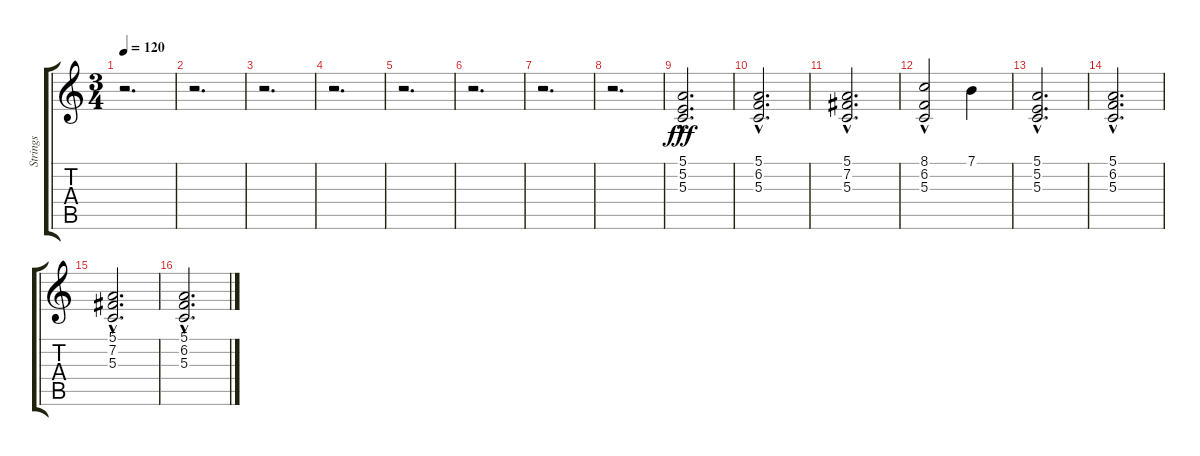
\track ("Strings" "Strings") {instrument stringensemble2}
\staff {score tabs}
\tuning (E4 B3 G3 D3 A2 E2) {hide}
\ts (3 4)
\tempo 120
\clef g2
\ks c
r.2{d dy fff instrument stringensemble2} |
r.2{d} |
r.2{d} |
r.2{d} |
r.2{d} |
r.2{d} |
r.2{d} |
r.2{d} |
(5.1{hac} 5.2{hac} 5.3{hac}).2{d} |
(5.1{hac} 6.2{hac} 5.3{hac}).2{d} |
(5.1{hac} 7.2{hac} 5.3{hac}).2{d} |
(8.1 6.2{hac} 5.3{hac}).2 7.1.4 |
(5.1{hac} 5.2{hac} 5.3{hac}).2{d} |
(5.1{hac} 6.2{hac} 5.3{hac}).2{d} |
(5.1{hac} 7.2{hac} 5.3{hac}).2{d} |
(5.1{hac} 6.2{hac} 5.3{hac}).2{d}
